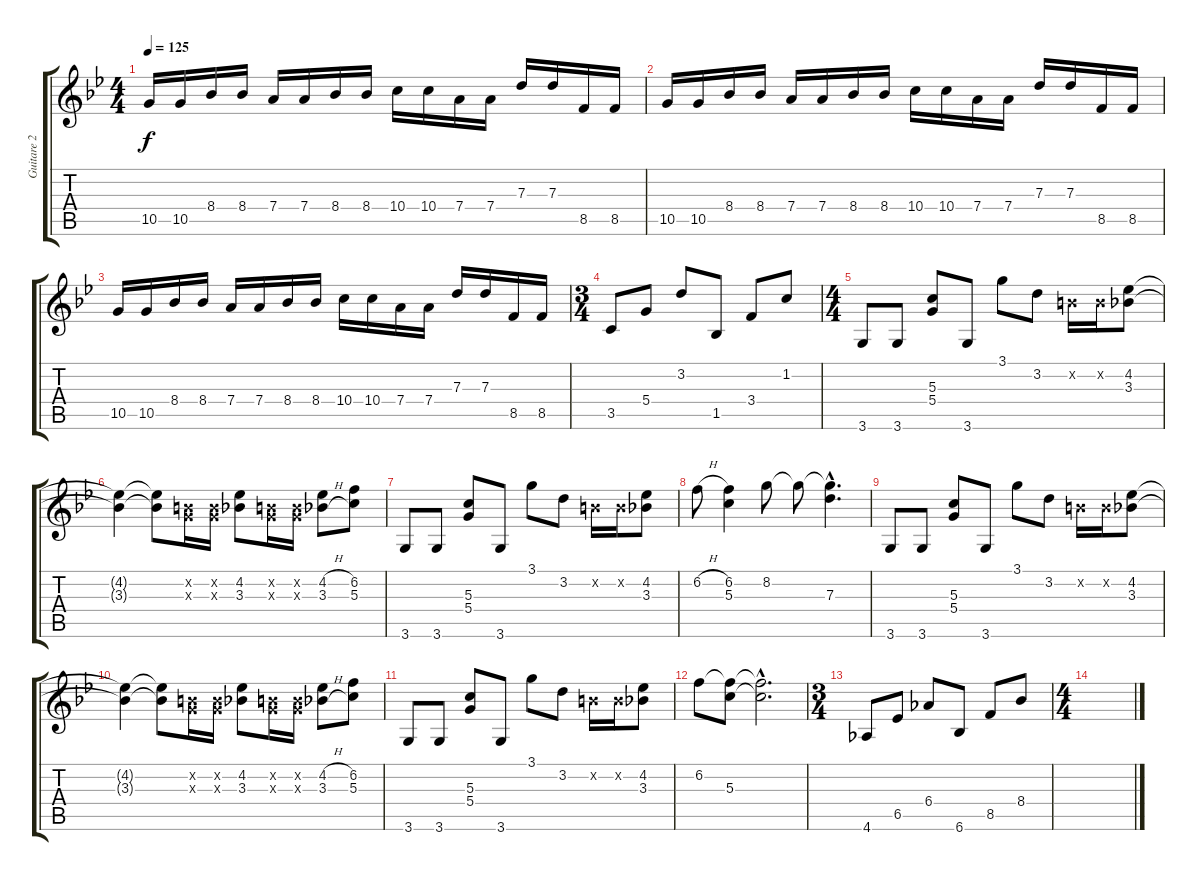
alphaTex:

\track ("Guitare 2" "Guitare 2") {instrument acousticguitarnylon}
\staff {score tabs}
\tuning (E4 B3 G3 D3 A2 E2) {hide}
\ts (4 4)
\tempo 125
\clef g2
\ks bb
10.5.16{dy f} 10.5.16 8.4.16 8.4.16 7.4.16 7.4.16 8.4.16 8.4.16 10.4.16 10.4.16 7.4.16 7.4.16 7.3.16 7.3.16 8.5.16 8.5.16 |
10.5.16 10.5.16 8.4.16 8.4.16 7.4.16 7.4.16 8.4.16 8.4.16 10.4.16 10.4.16 7.4.16 7.4.16 7.3.16 7.3.16 8.5.16 8.5.16 |
10.5.16 10.5.16 8.4.16 8.4.16 7.4.16 7.4.16 8.4.16 8.4.16 10.4.16 10.4.16 7.4.16 7.4.16 7.3.16 7.3.16 8.5.16 8.5.16 |
\ts (3 4)
3.5.8 5.4.8 3.2.8 1.5.8 3.4.8 1.2.8 |
\ts (4 4)
3.6.8 3.6.8 (5.3 5.4).8 3.6.8 3.1.8 3.2.8 0.2{x}.16 0.2{x}.16 (4.2 3.3).8 |
(4.2{t} 3.3{t}).4 (4.2{t} 3.3{t}).8 (0.2{x} 0.3{x}).16 (0.2{x} 0.3{x}).16 (4.2 3.3).8 (0.2{x} 0.3{x}).16 (0.2{x} 0.3{x}).16 (4.2{h} 3.3{h}).8 (6.2 5.3).8 |
3.6.8 3.6.8 (5.3 5.4).8 3.6.8 3.1.8 3.2.8 0.2{x}.16 0.2{x}.16 (4.2 3.3).8 |
6.2{h}.8 (6.2 5.3).4 8.2.8 8.2{t}.8 (8.2{hac t} 7.3{hac}).4{d} |
3.6.8 3.6.8 (5.3 5.4).8 3.6.8 3.1.8 3.2.8 0.2{x}.16 0.2{x}.16 (4.2 3.3).8 |
(4.2{t} 3.3{t}).4 (4.2{t} 3.3{t}).8 (0.2{x} 0.3{x}).16 (0.2{x} 0.3{x}).16 (4.2 3.3).8 (0.2{x} 0.3{x}).16 (0.2{x} 0.3{x}).16 (4.2{h} 3.3{h}).8 (6.2 5.3).8 |
3.6.8 3.6.8 (5.3 5.4).8 3.6.8 3.1.8 3.2.8 0.2{x}.16 0.2{x}.16 (4.2 3.3).8 |
6.2.8 (6.2{t} 5.3).8 (6.2{hac t} 5.3{hac t}).2{d} |
\ts (3 4)
4.6.8 6.5.8 6.4.8 6.6.8 8.5.8 8.4.8 |
\ts (4 4)
